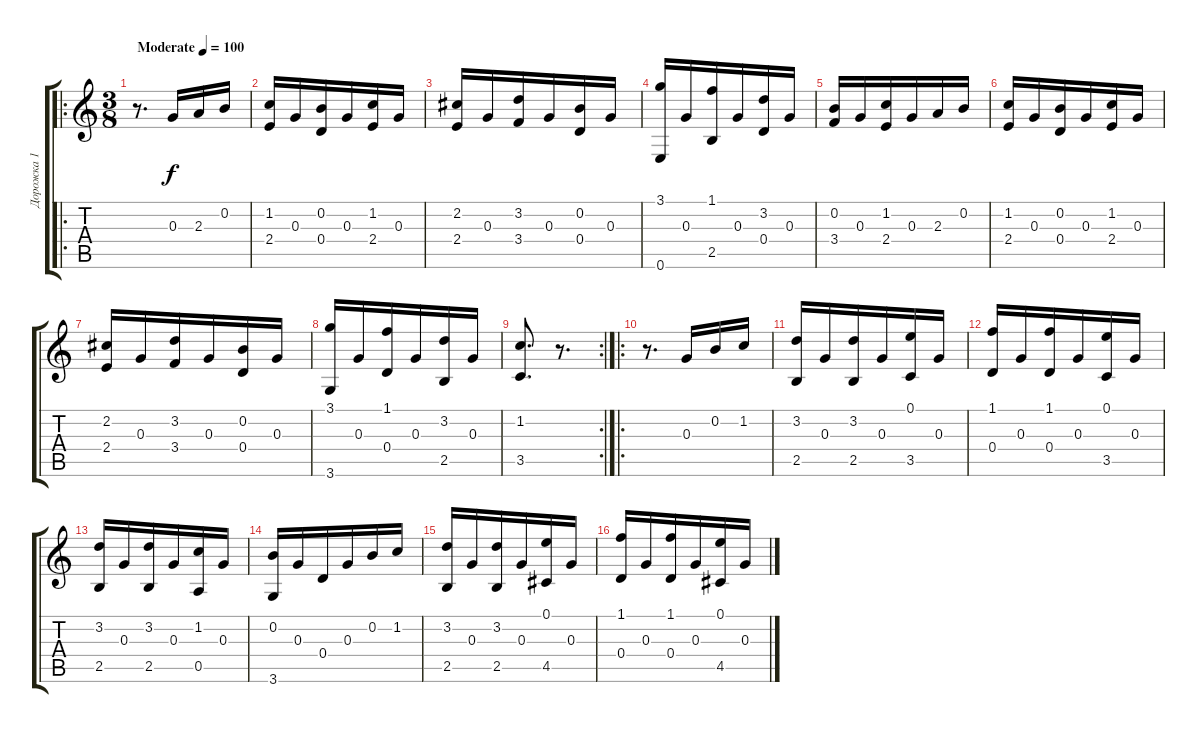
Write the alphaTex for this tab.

\track ("Дорожка 1" "Дорожка 1") {instrument acousticguitarnylon}
\staff {score tabs}
\tuning (E4 B3 G3 D3 A2 E2) {hide}
\ro
\ts (3 8)
\tempo (100 "Moderate")
\clef g2
\ks c
r.8{d dy f instrument acousticguitarnylon} 0.3.16 2.3.16 0.2.16 |
(1.2 2.4).16 0.3.16 (0.2 0.4).16 0.3.16 (1.2 2.4).16 0.3.16 |
(2.2 2.4).16 0.3.16 (3.2 3.4).16 0.3.16 (0.2 0.4).16 0.3.16 |
(3.1 0.6).16 0.3.16 (1.1 2.5).16 0.3.16 (3.2 0.4).16 0.3.16 |
(0.2 3.4).16 0.3.16 (1.2 2.4).16 0.3.16 2.3.16 0.2.16 |
(1.2 2.4).16 0.3.16 (0.2 0.4).16 0.3.16 (1.2 2.4).16 0.3.16 |
(2.2 2.4).16 0.3.16 (3.2 3.4).16 0.3.16 (0.2 0.4).16 0.3.16 |
(3.1 3.6).16 0.3.16 (1.1 0.4).16 0.3.16 (3.2 2.5).16 0.3.16 |
\rc 2
(1.2 3.5).8{d} r.8{d} |
\ro
r.8{d} 0.3.16 0.2.16 1.2.16 |
(3.2 2.5).16 0.3.16 (3.2 2.5).16 0.3.16 (0.1 3.5).16 0.3.16 |
(1.1 0.4).16 0.3.16 (1.1 0.4).16 0.3.16 (0.1 3.5).16 0.3.16 |
(3.2 2.5).16 0.3.16 (3.2 2.5).16 0.3.16 (1.2 0.5).16 0.3.16 |
(0.2 3.6).16 0.3.16 0.4.16 0.3.16 0.2.16 1.2.16 |
(3.2 2.5).16 0.3.16 (3.2 2.5).16 0.3.16 (0.1 4.5).16 0.3.16 |
(1.1 0.4).16 0.3.16 (1.1 0.4).16 0.3.16 (0.1 4.5).16 0.3.16
